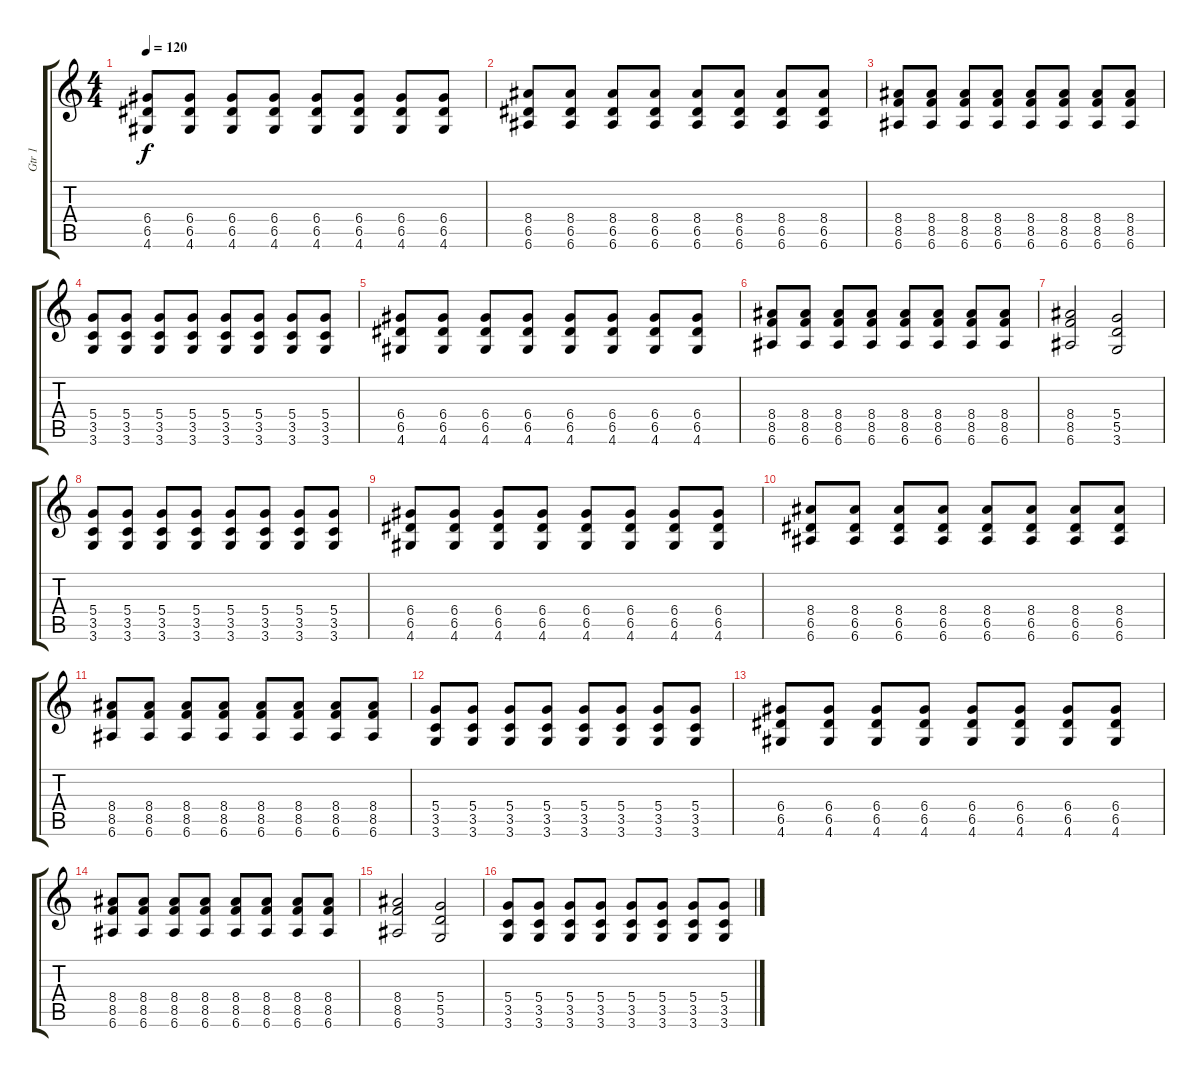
\track ("Gtr 1" "Gtr 1") {instrument distortionguitar}
\staff {score tabs}
\tuning (E4 B3 G3 D3 A2 E2) {hide}
\ts (4 4)
\tempo 120
\clef g2
\ks c
(6.4 6.5 4.6).8{dy f} (6.4 6.5 4.6).8 (6.4 6.5 4.6).8 (6.4 6.5 4.6).8 (6.4 6.5 4.6).8 (6.4 6.5 4.6).8 (6.4 6.5 4.6).8 (6.4 6.5 4.6).8 |
(8.4 6.5 6.6).8 (8.4 6.5 6.6).8 (8.4 6.5 6.6).8 (8.4 6.5 6.6).8 (8.4 6.5 6.6).8 (8.4 6.5 6.6).8 (8.4 6.5 6.6).8 (8.4 6.5 6.6).8 |
(8.4 8.5 6.6).8 (8.4 8.5 6.6).8 (8.4 8.5 6.6).8 (8.4 8.5 6.6).8 (8.4 8.5 6.6).8 (8.4 8.5 6.6).8 (8.4 8.5 6.6).8 (8.4 8.5 6.6).8 |
(5.4 3.5 3.6).8 (5.4 3.5 3.6).8 (5.4 3.5 3.6).8 (5.4 3.5 3.6).8 (5.4 3.5 3.6).8 (5.4 3.5 3.6).8 (5.4 3.5 3.6).8 (5.4 3.5 3.6).8 |
(6.4 6.5 4.6).8 (6.4 6.5 4.6).8 (6.4 6.5 4.6).8 (6.4 6.5 4.6).8 (6.4 6.5 4.6).8 (6.4 6.5 4.6).8 (6.4 6.5 4.6).8 (6.4 6.5 4.6).8 |
(8.4 8.5 6.6).8 (8.4 8.5 6.6).8 (8.4 8.5 6.6).8 (8.4 8.5 6.6).8 (8.4 8.5 6.6).8 (8.4 8.5 6.6).8 (8.4 8.5 6.6).8 (8.4 8.5 6.6).8 |
(8.4 8.5 6.6).2 (5.4 5.5 3.6).2 |
(5.4 3.5 3.6).8 (5.4 3.5 3.6).8 (5.4 3.5 3.6).8 (5.4 3.5 3.6).8 (5.4 3.5 3.6).8 (5.4 3.5 3.6).8 (5.4 3.5 3.6).8 (5.4 3.5 3.6).8 |
(6.4 6.5 4.6).8 (6.4 6.5 4.6).8 (6.4 6.5 4.6).8 (6.4 6.5 4.6).8 (6.4 6.5 4.6).8 (6.4 6.5 4.6).8 (6.4 6.5 4.6).8 (6.4 6.5 4.6).8 |
(8.4 6.5 6.6).8 (8.4 6.5 6.6).8 (8.4 6.5 6.6).8 (8.4 6.5 6.6).8 (8.4 6.5 6.6).8 (8.4 6.5 6.6).8 (8.4 6.5 6.6).8 (8.4 6.5 6.6).8 |
(8.4 8.5 6.6).8 (8.4 8.5 6.6).8 (8.4 8.5 6.6).8 (8.4 8.5 6.6).8 (8.4 8.5 6.6).8 (8.4 8.5 6.6).8 (8.4 8.5 6.6).8 (8.4 8.5 6.6).8 |
(5.4 3.5 3.6).8 (5.4 3.5 3.6).8 (5.4 3.5 3.6).8 (5.4 3.5 3.6).8 (5.4 3.5 3.6).8 (5.4 3.5 3.6).8 (5.4 3.5 3.6).8 (5.4 3.5 3.6).8 |
(6.4 6.5 4.6).8 (6.4 6.5 4.6).8 (6.4 6.5 4.6).8 (6.4 6.5 4.6).8 (6.4 6.5 4.6).8 (6.4 6.5 4.6).8 (6.4 6.5 4.6).8 (6.4 6.5 4.6).8 |
(8.4 8.5 6.6).8 (8.4 8.5 6.6).8 (8.4 8.5 6.6).8 (8.4 8.5 6.6).8 (8.4 8.5 6.6).8 (8.4 8.5 6.6).8 (8.4 8.5 6.6).8 (8.4 8.5 6.6).8 |
(8.4 8.5 6.6).2 (5.4 5.5 3.6).2 |
(5.4 3.5 3.6).8 (5.4 3.5 3.6).8 (5.4 3.5 3.6).8 (5.4 3.5 3.6).8 (5.4 3.5 3.6).8 (5.4 3.5 3.6).8 (5.4 3.5 3.6).8 (5.4 3.5 3.6).8
